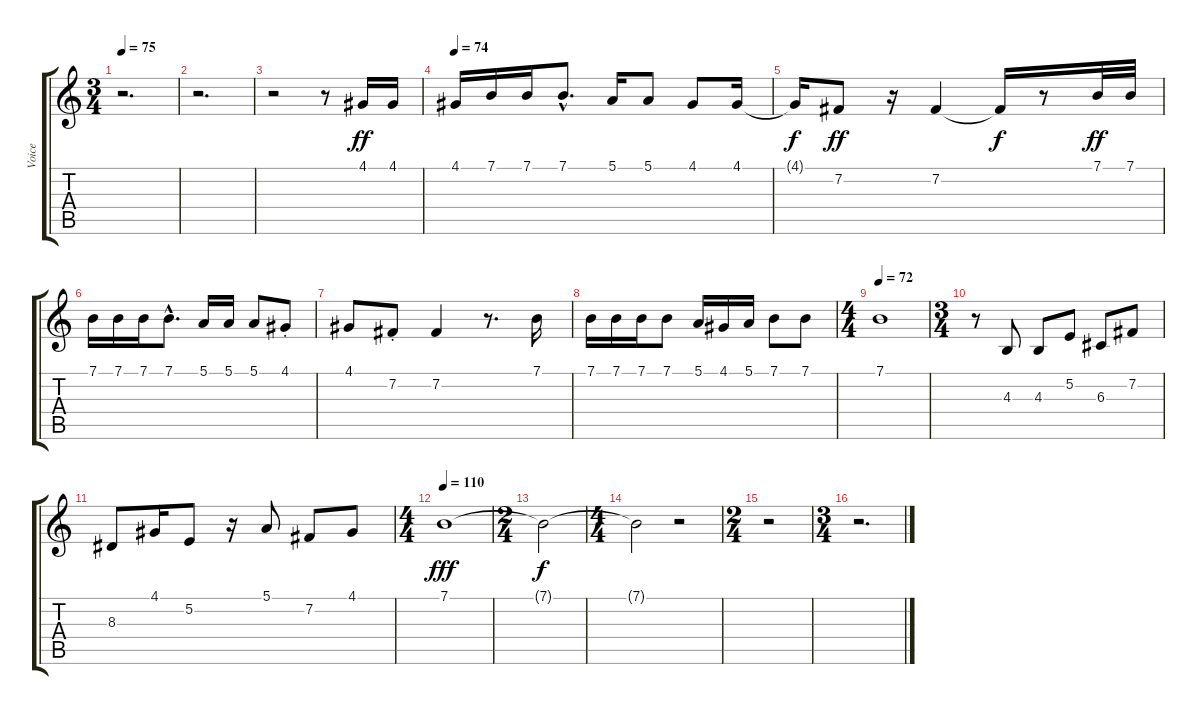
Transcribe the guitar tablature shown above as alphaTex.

\track ("Voice" "Voice") {instrument lead3calliope}
\staff {score tabs}
\tuning (E4 B3 G3 D3 A2 E2) {hide}
\ts (3 4)
\tempo 75
\clef g2
\ks c
r.2{d dy f} |
r.2{d} |
r.2 r.8 4.1.16{dy ff} 4.1.16 |
\tempo 74
4.1.16 7.1.16 7.1.16 7.1{hac}.8{d} 5.1.16 5.1.8 4.1.8 4.1.16 |
4.1{t}.16{dy f} 7.2.8{dy ff} r.16 7.2.4 7.2{t}.16{dy f} r.8 7.1.32{dy ff} 7.1.32 |
7.1.16 7.1.16 7.1.16 7.1{hac}.8{d} 5.1.16 5.1.16 5.1.8 4.1{st}.8 |
4.1.8 7.2{st}.8 7.2.4 r.8{d} 7.1.16 |
7.1.16 7.1.16 7.1.16 7.1.8 5.1.16 4.1.16 5.1.16 7.1.8 7.1.8 |
\ts (4 4)
\tempo 72
7.1.1 |
\ts (3 4)
r.8 4.3.8 4.3.8 5.2.8 6.3.8 7.2.8 |
8.3.8 4.1.16 5.2.8 r.16 5.1.8 7.2.8 4.1.8 |
\ts (4 4)
\tempo 110
7.1.1{dy fff} |
\ts (2 4)
7.1{t}.2{dy f} |
\ts (4 4)
7.1{t}.2 r.2 |
\ts (2 4)
r.2 |
\ts (3 4)
r.2{d}
